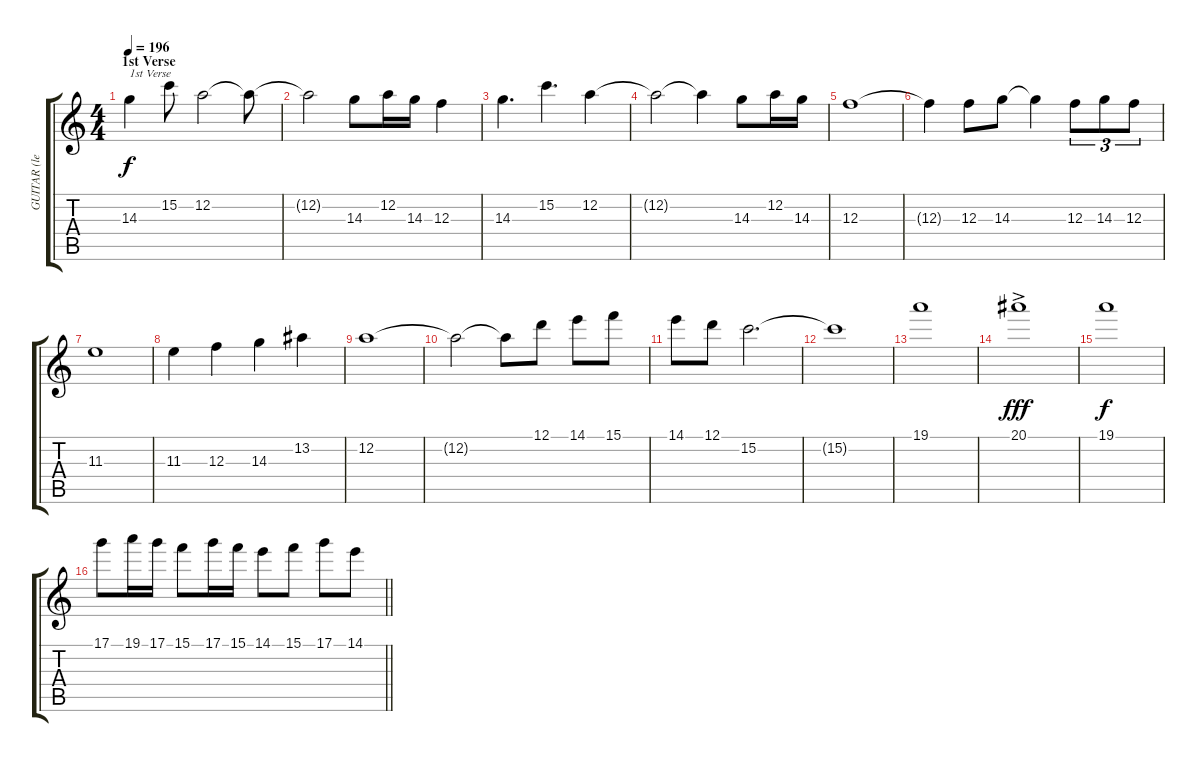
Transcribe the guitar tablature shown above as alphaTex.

\track ("GUITAR (lead)" "GUITAR (le") {instrument distortionguitar}
\staff {score tabs}
\tuning (D4 A3 F3 C3 G2 D2) {hide}
\ts (4 4)
\section ("" "1st Verse")
\tempo 196
\clef g2
\ks c
14.3.4{txt "1st Verse" dy f volume 13} 15.2.8 12.2.2 12.2{t}.8 |
12.2{t}.2 14.3.8 12.2.16 14.3.16 12.3.4 |
14.3.4{d} 15.2.4{d} 12.2.4 |
12.2{t}.2 12.2{t}.4 14.3.8 12.2.16 14.3.16 |
12.3.1 |
12.3{t}.4 12.3.8 14.3.8 14.3{t}.4 12.3.8{tu (3 2)} 14.3.8{tu (3 2)} 12.3.8{tu (3 2)} |
11.3.1 |
11.3.4 12.3.4 14.3.4 13.2.4 |
12.2.1 |
12.2{t}.2 12.2{t}.8 12.1.8 14.1.8 15.1.8 |
14.1.8 12.1.8 15.2.2{d} |
15.2{t}.1 |
19.1.1 |
20.1{ac}.1{dy fff} |
19.1.1{dy f} |
\barLineRight lightlight
17.1.8 19.1.16 17.1.16 15.1.8 17.1.16 15.1.16 14.1.8 15.1.8 17.1.8 14.1.8
